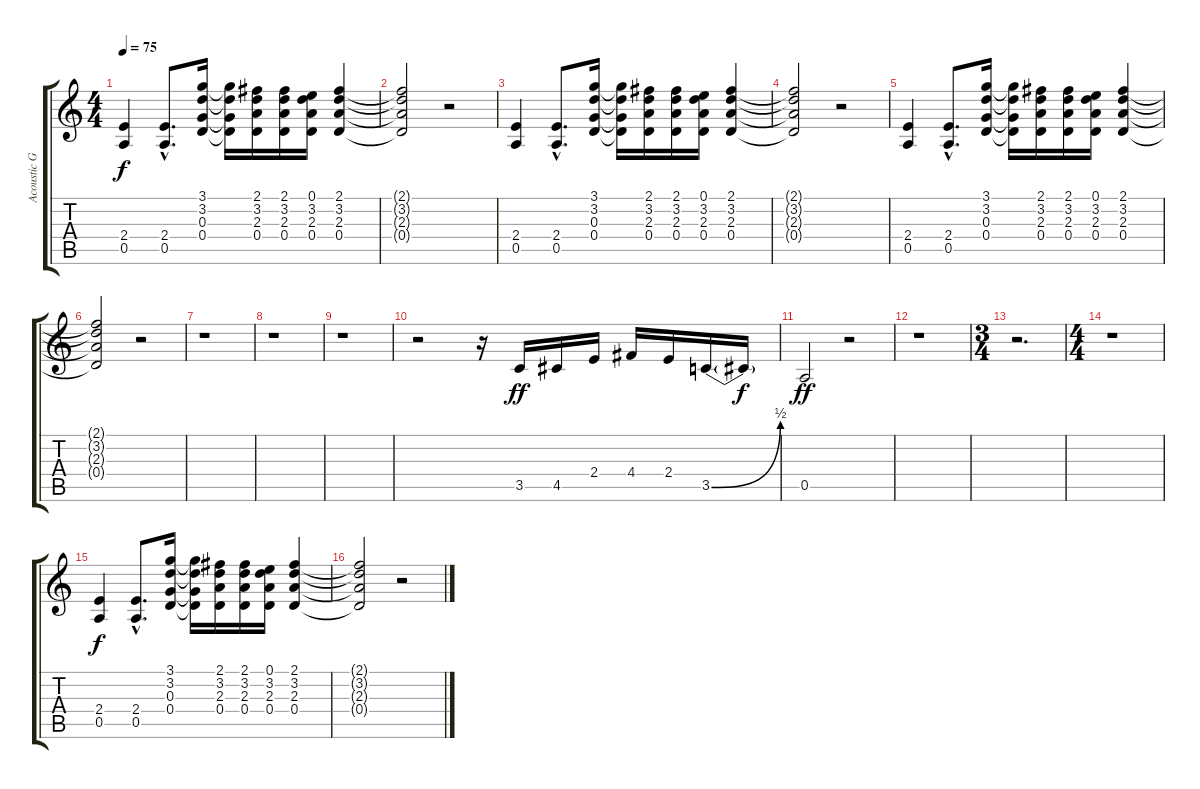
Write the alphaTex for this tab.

\track ("Acoustic Guitar I" "Acoustic G") {instrument acousticguitarsteel}
\staff {score tabs}
\tuning (E4 B3 G3 D3 A2 E2) {hide}
\ts (4 4)
\tempo 75
\clef g2
\ks c
(2.4 0.5).4{dy f} (2.4{hac} 0.5{hac}).8{d} (3.1 3.2 0.3 0.4).16 (3.1{t} 3.2{t} 0.3{t} 0.4{t}).16 (2.1 3.2 2.3 0.4).16 (2.1 3.2 2.3 0.4).16 (0.1 3.2 2.3 0.4).16 (2.1 3.2 2.3 0.4).4 |
(2.1{t} 3.2{t} 2.3{t} 0.4{t}).2 r.2 |
(2.4 0.5).4 (2.4{hac} 0.5{hac}).8{d} (3.1 3.2 0.3 0.4).16 (3.1{t} 3.2{t} 0.3{t} 0.4{t}).16 (2.1 3.2 2.3 0.4).16 (2.1 3.2 2.3 0.4).16 (0.1 3.2 2.3 0.4).16 (2.1 3.2 2.3 0.4).4 |
(2.1{t} 3.2{t} 2.3{t} 0.4{t}).2 r.2 |
(2.4 0.5).4 (2.4{hac} 0.5{hac}).8{d} (3.1 3.2 0.3 0.4).16 (3.1{t} 3.2{t} 0.3{t} 0.4{t}).16 (2.1 3.2 2.3 0.4).16 (2.1 3.2 2.3 0.4).16 (0.1 3.2 2.3 0.4).16 (2.1 3.2 2.3 0.4).4 |
(2.1{t} 3.2{t} 2.3{t} 0.4{t}).2 r.2 |
r.1 |
r.1 |
r.1 |
r.2 r.16 3.5.16{dy ff} 4.5.16 2.4.16 4.4.16 2.4.16 3.5{be (bend 0 0 60 2)}.16 3.5{t}.16{dy f} |
0.5.2{dy ff} r.2 |
r.1 |
\ts (3 4)
r.2{d} |
\ts (4 4)
r.1 |
(2.4 0.5).4{dy f} (2.4{hac} 0.5{hac}).8{d} (3.1 3.2 0.3 0.4).16 (3.1{t} 3.2{t} 0.3{t} 0.4{t}).16 (2.1 3.2 2.3 0.4).16 (2.1 3.2 2.3 0.4).16 (0.1 3.2 2.3 0.4).16 (2.1 3.2 2.3 0.4).4 |
(2.1{t} 3.2{t} 2.3{t} 0.4{t}).2 r.2
